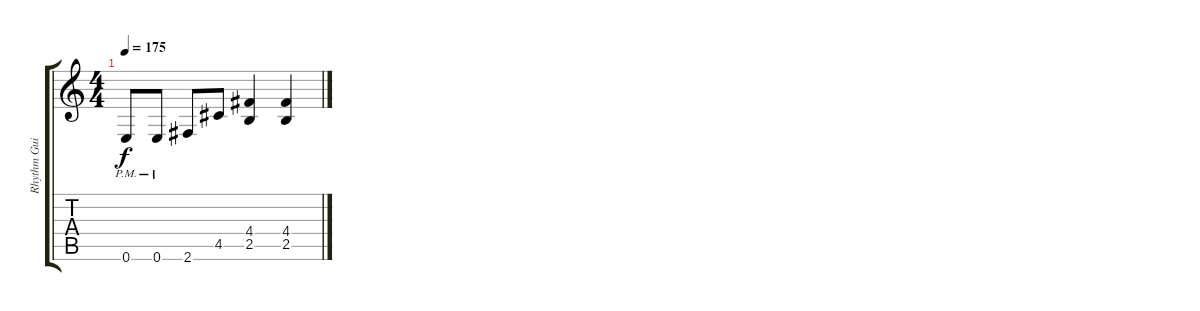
\track ("Rhythm Guitar" "Rhythm Gui") {instrument distortionguitar}
\staff {score tabs}
\tuning (E4 B3 G3 D3 A2 E2) {hide}
\ts (4 4)
\tempo 175
\clef g2
\ks c
0.6{pm}.8{dy f} 0.6{pm}.8 2.6.8 4.5.8 (4.4 2.5).4 (4.4 2.5).4
